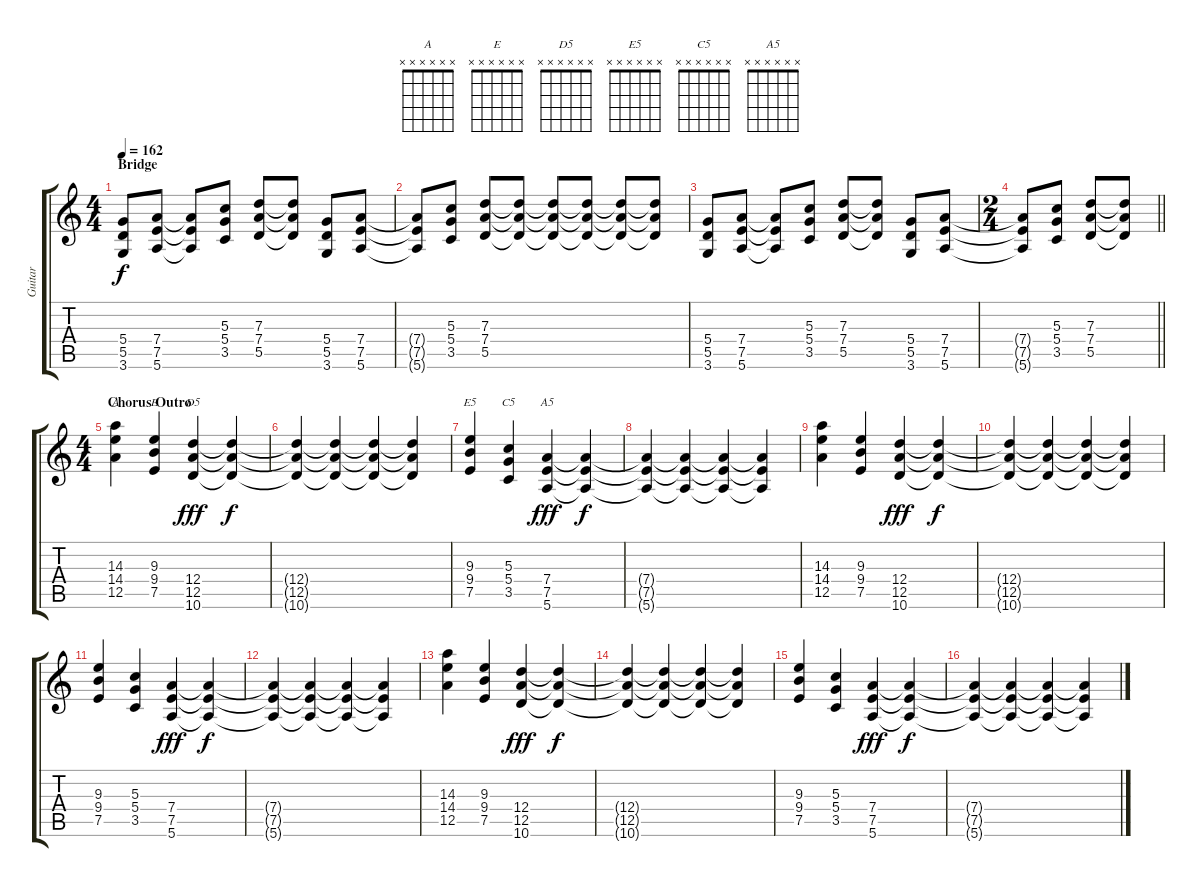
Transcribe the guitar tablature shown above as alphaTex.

\track ("Guitar" "Guitar") {instrument overdrivenguitar}
\staff {score tabs}
\tuning (E4 B3 G3 D3 A2 E2) {hide}
\chord ("A" x x x x x x)
\chord ("E" x x x x x x)
\chord ("D5" x x x x x x)
\chord ("E5" x x x x x x)
\chord ("C5" x x x x x x)
\chord ("A5" x x x x x x)
\ts (4 4)
\section ("" "Bridge")
\tempo 162
\clef g2
\ks c
(5.4 5.5 3.6).8{dy f} (7.4 7.5 5.6).8 (7.4{t} 7.5{t} 5.6{t}).8 (5.3 5.4 3.5).8 (7.3 7.4 5.5).8 (7.3{t} 7.4{t} 5.5{t}).8 (5.4 5.5 3.6).8 (7.4 7.5 5.6).8 |
(7.4{t} 7.5{t} 5.6{t}).8 (5.3 5.4 3.5).8 (7.3 7.4 5.5).8 (7.3{t} 7.4{t} 5.5{t}).8 (7.3{t} 7.4{t} 5.5{t}).8 (7.3{t} 7.4{t} 5.5{t}).8 (7.3{t} 7.4{t} 5.5{t}).8 (7.3{t} 7.4{t} 5.5{t}).8 |
(5.4 5.5 3.6).8 (7.4 7.5 5.6).8 (7.4{t} 7.5{t} 5.6{t}).8 (5.3 5.4 3.5).8 (7.3 7.4 5.5).8 (7.3{t} 7.4{t} 5.5{t}).8 (5.4 5.5 3.6).8 (7.4 7.5 5.6).8 |
\ts (2 4)
\barLineRight lightlight
(7.4{t} 7.5{t} 5.6{t}).8 (5.3 5.4 3.5).8 (7.3 7.4 5.5).8 (7.3{t} 7.4{t} 5.5{t}).8 |
\ts (4 4)
\section ("" "Chorus Outro")
(14.3 14.4 12.5).4{ch "A"} (9.3 9.4 7.5).4{ch "E"} (12.4 12.5 10.6).4{ch "D5" dy fff} (12.4{t} 12.5{t} 10.6{t}).4{dy f} |
(12.4{t} 12.5{t} 10.6{t}).4 (12.4{t} 12.5{t} 10.6{t}).4 (12.4{t} 12.5{t} 10.6{t}).4 (12.4{t} 12.5{t} 10.6{t}).4 |
(9.3 9.4 7.5).4{ch "E5"} (5.3 5.4 3.5).4{ch "C5"} (7.4 7.5 5.6).4{ch "A5" dy fff} (7.4{t} 7.5{t} 5.6{t}).4{dy f} |
(7.4{t} 7.5{t} 5.6{t}).4 (7.4{t} 7.5{t} 5.6{t}).4 (7.4{t} 7.5{t} 5.6{t}).4 (7.4{t} 7.5{t} 5.6{t}).4 |
(14.3 14.4 12.5).4 (9.3 9.4 7.5).4 (12.4 12.5 10.6).4{dy fff} (12.4{t} 12.5{t} 10.6{t}).4{dy f} |
(12.4{t} 12.5{t} 10.6{t}).4 (12.4{t} 12.5{t} 10.6{t}).4 (12.4{t} 12.5{t} 10.6{t}).4 (12.4{t} 12.5{t} 10.6{t}).4 |
(9.3 9.4 7.5).4 (5.3 5.4 3.5).4 (7.4 7.5 5.6).4{dy fff} (7.4{t} 7.5{t} 5.6{t}).4{dy f} |
(7.4{t} 7.5{t} 5.6{t}).4 (7.4{t} 7.5{t} 5.6{t}).4 (7.4{t} 7.5{t} 5.6{t}).4 (7.4{t} 7.5{t} 5.6{t}).4 |
(14.3 14.4 12.5).4 (9.3 9.4 7.5).4 (12.4 12.5 10.6).4{dy fff} (12.4{t} 12.5{t} 10.6{t}).4{dy f} |
(12.4{t} 12.5{t} 10.6{t}).4 (12.4{t} 12.5{t} 10.6{t}).4 (12.4{t} 12.5{t} 10.6{t}).4 (12.4{t} 12.5{t} 10.6{t}).4 |
(9.3 9.4 7.5).4 (5.3 5.4 3.5).4 (7.4 7.5 5.6).4{dy fff} (7.4{t} 7.5{t} 5.6{t}).4{dy f} |
(7.4{t} 7.5{t} 5.6{t}).4 (7.4{t} 7.5{t} 5.6{t}).4 (7.4{t} 7.5{t} 5.6{t}).4 (7.4{t} 7.5{t} 5.6{t}).4
